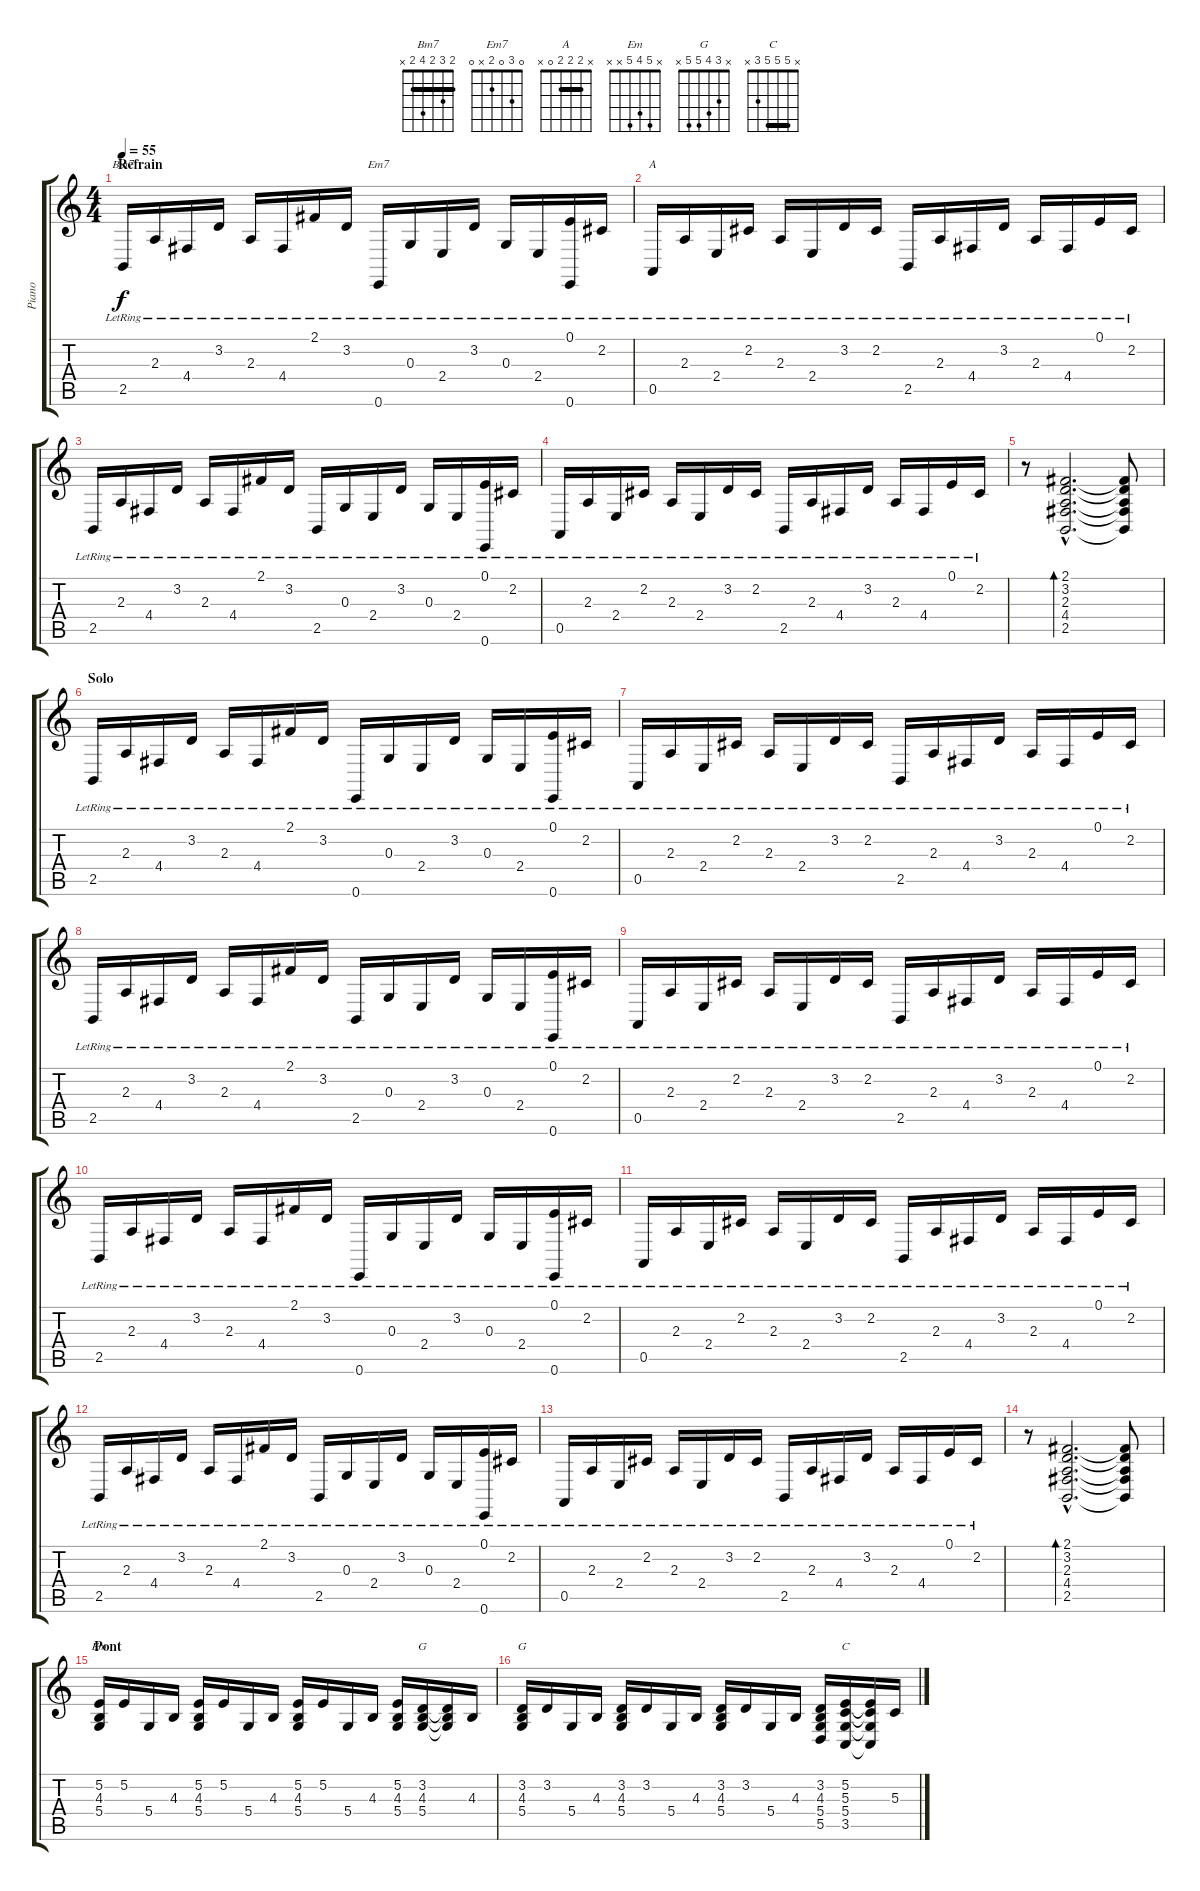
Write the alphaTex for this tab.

\track ("Piano" "Piano") {instrument brightacousticpiano}
\staff {score tabs}
\tuning (E4 B3 G3 D3 A2 E2) {hide}
\chord ("Bm7" 2 3 2 4 2 x) {barre 2}
\chord ("Em7" 0 3 0 2 x 0)
\chord ("A" x 2 2 2 0 x) {barre 2}
\chord ("Em" x 5 4 5 x x)
\chord ("G" x 3 4 5 x x)
\chord ("G" x 3 4 5 5 x)
\chord ("C" x 5 5 5 3 x) {barre 5}
\ts (4 4)
\section ("" "Refrain")
\tempo 55
\clef g2
\ks c
2.5{lr}.16{ch "Bm7" dy f} 2.3{lr}.16 4.4{lr}.16 3.2{lr}.16 2.3{lr}.16 4.4{lr}.16 2.1{lr}.16 3.2{lr}.16 0.6{lr}.16{ch "Em7"} 0.3{lr}.16 2.4{lr}.16 3.2{lr}.16 0.3{lr}.16 2.4{lr}.16 (0.1{lr} 0.6{lr}).16 2.2{lr}.16 |
0.5{lr}.16{ch "A"} 2.3{lr}.16 2.4{lr}.16 2.2{lr}.16 2.3{lr}.16 2.4{lr}.16 3.2{lr}.16 2.2{lr}.16 2.5{lr}.16 2.3{lr}.16 4.4{lr}.16 3.2{lr}.16 2.3{lr}.16 4.4{lr}.16 0.1{lr}.16 2.2{lr}.16 |
2.5{lr}.16 2.3{lr}.16 4.4{lr}.16 3.2{lr}.16 2.3{lr}.16 4.4{lr}.16 2.1{lr}.16 3.2{lr}.16 2.5{lr}.16 0.3{lr}.16 2.4{lr}.16 3.2{lr}.16 0.3{lr}.16 2.4{lr}.16 (0.1{lr} 0.6{lr}).16 2.2{lr}.16 |
0.5{lr}.16 2.3{lr}.16 2.4{lr}.16 2.2{lr}.16 2.3{lr}.16 2.4{lr}.16 3.2{lr}.16 2.2{lr}.16 2.5{lr}.16 2.3{lr}.16 4.4{lr}.16 3.2{lr}.16 2.3{lr}.16 4.4{lr}.16 0.1{lr}.16 2.2{lr}.16 |
r.8 (2.1{hac} 3.2{hac} 2.3{hac} 4.4{hac} 2.5{hac}).2{d bd 240} (2.1{t} 3.2{t} 2.3{t} 4.4{t} 2.5{t}).8 |
\section ("" "Solo")
2.5{lr}.16{volume 11} 2.3{lr}.16 4.4{lr}.16 3.2{lr}.16 2.3{lr}.16 4.4{lr}.16 2.1{lr}.16 3.2{lr}.16 0.6{lr}.16 0.3{lr}.16 2.4{lr}.16 3.2{lr}.16 0.3{lr}.16 2.4{lr}.16 (0.1{lr} 0.6{lr}).16 2.2{lr}.16 |
0.5{lr}.16 2.3{lr}.16 2.4{lr}.16 2.2{lr}.16 2.3{lr}.16 2.4{lr}.16 3.2{lr}.16 2.2{lr}.16 2.5{lr}.16 2.3{lr}.16 4.4{lr}.16 3.2{lr}.16 2.3{lr}.16 4.4{lr}.16 0.1{lr}.16 2.2{lr}.16 |
2.5{lr}.16 2.3{lr}.16 4.4{lr}.16 3.2{lr}.16 2.3{lr}.16 4.4{lr}.16 2.1{lr}.16 3.2{lr}.16 2.5{lr}.16 0.3{lr}.16 2.4{lr}.16 3.2{lr}.16 0.3{lr}.16 2.4{lr}.16 (0.1{lr} 0.6{lr}).16 2.2{lr}.16 |
0.5{lr}.16 2.3{lr}.16 2.4{lr}.16 2.2{lr}.16 2.3{lr}.16 2.4{lr}.16 3.2{lr}.16 2.2{lr}.16 2.5{lr}.16 2.3{lr}.16 4.4{lr}.16 3.2{lr}.16 2.3{lr}.16 4.4{lr}.16 0.1{lr}.16 2.2{lr}.16 |
2.5{lr}.16 2.3{lr}.16 4.4{lr}.16 3.2{lr}.16 2.3{lr}.16 4.4{lr}.16 2.1{lr}.16 3.2{lr}.16 0.6{lr}.16 0.3{lr}.16 2.4{lr}.16 3.2{lr}.16 0.3{lr}.16 2.4{lr}.16 (0.1{lr} 0.6{lr}).16 2.2{lr}.16 |
0.5{lr}.16 2.3{lr}.16 2.4{lr}.16 2.2{lr}.16 2.3{lr}.16 2.4{lr}.16 3.2{lr}.16 2.2{lr}.16 2.5{lr}.16 2.3{lr}.16 4.4{lr}.16 3.2{lr}.16 2.3{lr}.16 4.4{lr}.16 0.1{lr}.16 2.2{lr}.16 |
2.5{lr}.16 2.3{lr}.16 4.4{lr}.16 3.2{lr}.16 2.3{lr}.16 4.4{lr}.16 2.1{lr}.16 3.2{lr}.16 2.5{lr}.16 0.3{lr}.16 2.4{lr}.16 3.2{lr}.16 0.3{lr}.16 2.4{lr}.16 (0.1{lr} 0.6{lr}).16 2.2{lr}.16 |
0.5{lr}.16 2.3{lr}.16 2.4{lr}.16 2.2{lr}.16 2.3{lr}.16 2.4{lr}.16 3.2{lr}.16 2.2{lr}.16 2.5{lr}.16 2.3{lr}.16 4.4{lr}.16 3.2{lr}.16 2.3{lr}.16 4.4{lr}.16 0.1{lr}.16 2.2{lr}.16 |
r.8 (2.1{hac} 3.2{hac} 2.3{hac} 4.4{hac} 2.5{hac}).2{d bd 240} (2.1{t} 3.2{t} 2.3{t} 4.4{t} 2.5{t}).8 |
\section ("" "Pont")
(5.2 4.3 5.4).16{ch "Em" volume 13} 5.2.16 5.4.16 4.3.16 (5.2 4.3 5.4).16 5.2.16 5.4.16 4.3.16 (5.2 4.3 5.4).16 5.2.16 5.4.16 4.3.16 (5.2 4.3 5.4).16 (3.2 4.3 5.4).16{ch "G"} (3.2{t} 4.3{t} 5.4{t}).16 4.3.16 |
(3.2 4.3 5.4).16{ch "G"} 3.2.16 5.4.16 4.3.16 (3.2 4.3 5.4).16 3.2.16 5.4.16 4.3.16 (3.2 4.3 5.4).16 3.2.16 5.4.16 4.3.16 (3.2 4.3 5.4 5.5).16 (5.2 5.3 5.4 3.5).16{ch "C"} (5.2{t} 5.3{t} 5.4{t} 3.5{t}).16 5.3.16
